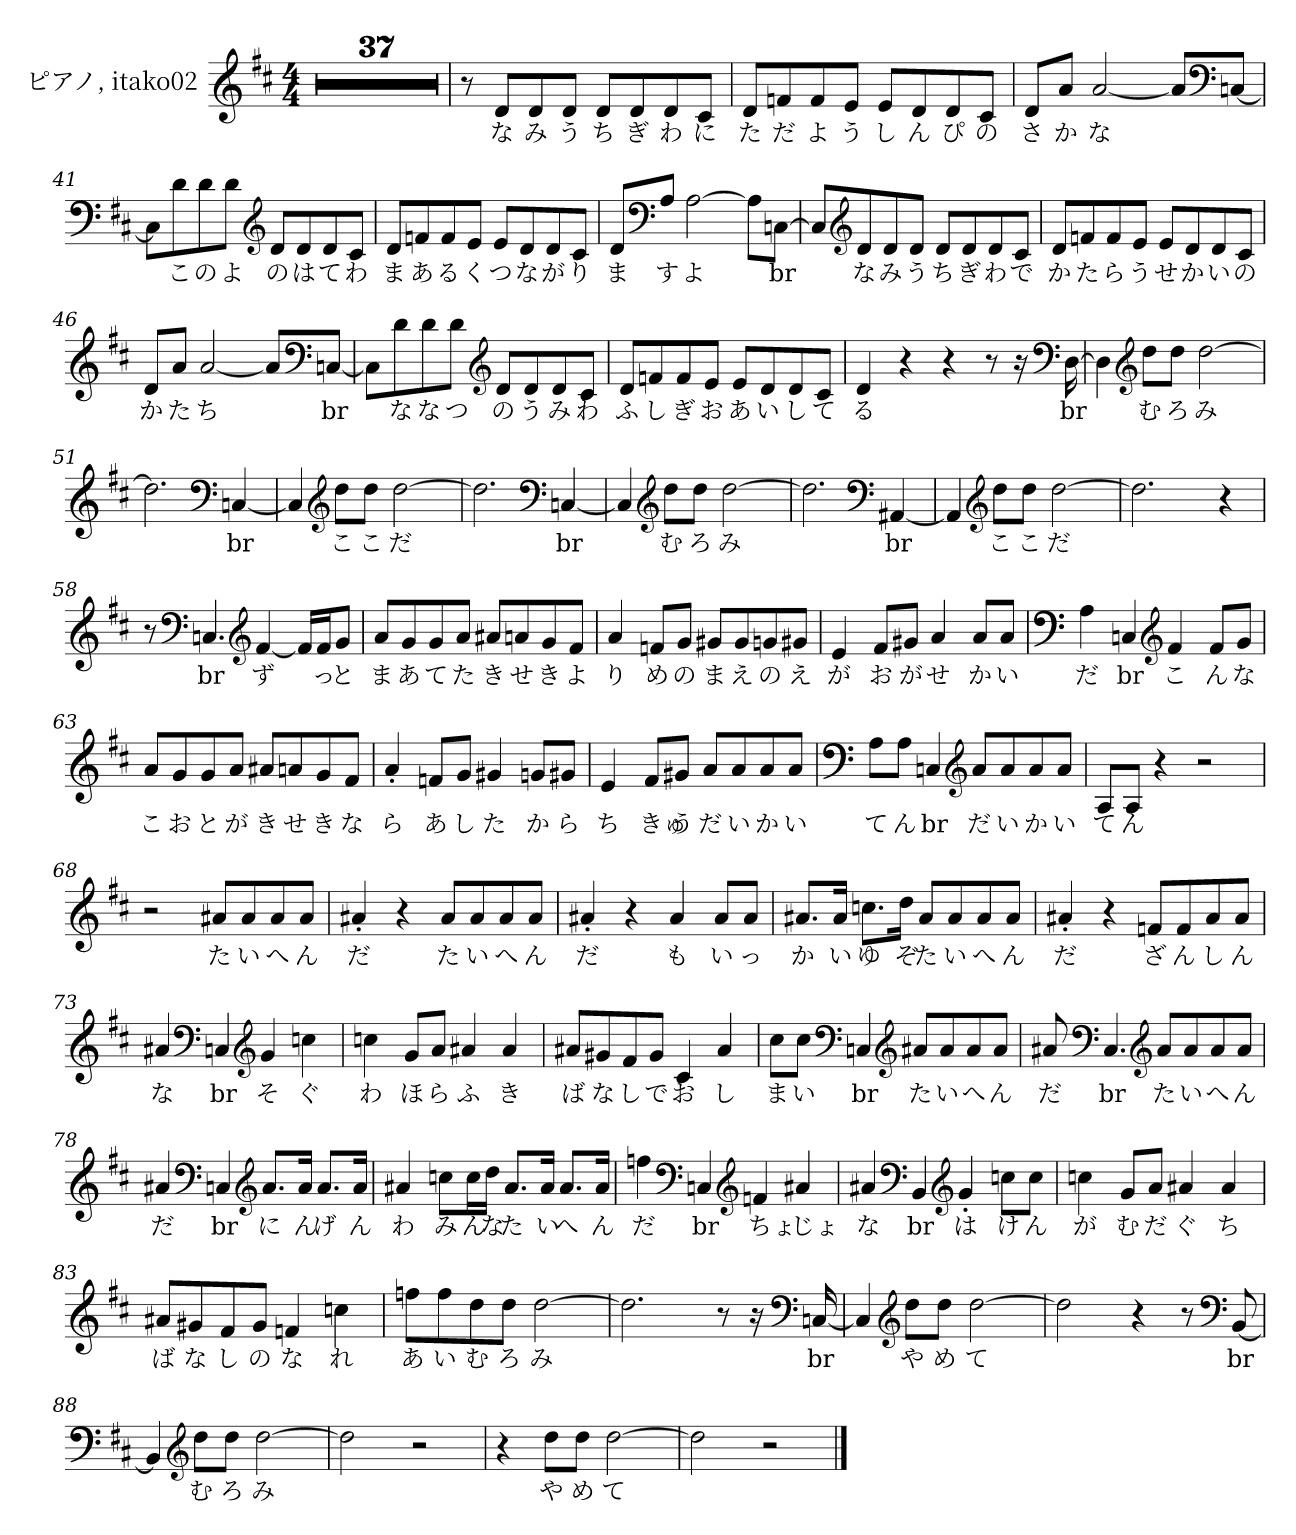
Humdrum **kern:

**kern	**text
*part1	*part1
*staff1	*staff1
*I"ピアノ, itako02	*
*clefG2	*
*k[f#c#]	*
*M4/4	*
*MM170	*
=1	=1
1r	.
=2	=2
1r	.
=3	=3
1r	.
=4	=4
1r	.
=5	=5
1r	.
=6	=6
1r	.
=7	=7
1r	.
=8	=8
1r	.
=9	=9
1r	.
=10	=10
1r	.
=11	=11
1r	.
=12	=12
1r	.
=13	=13
1r	.
=14	=14
1r	.
=15	=15
1r	.
=16	=16
1r	.
!!LO:LB:g=z
=17	=17
1r	.
=18	=18
1r	.
=19	=19
1r	.
=20	=20
1r	.
=21	=21
1r	.
=22	=22
1r	.
=23	=23
1r	.
=24	=24
1r	.
=25	=25
1r	.
=26	=26
1r	.
=27	=27
1r	.
=28	=28
1r	.
=29	=29
1r	.
=30	=30
1r	.
=31	=31
1r	.
=32	=32
1r	.
=33	=33
1r	.
!!LO:LB:g=z
=34	=34
1r	.
=35	=35
1r	.
=36	=36
1r	.
=37	=37
1r	.
=38	=38
8r	.
!	!LO:LY:b
8d/L	な
!	!LO:LY:b
8d/	み
!	!LO:LY:b
8d/J	う
!	!LO:LY:b
8d/L	ち
!	!LO:LY:b
8d/	ぎ
!	!LO:LY:b
8d/	わ
!	!LO:LY:b
8c#/J	に
=39	=39
!	!LO:LY:b
8d/L	た
!	!LO:LY:b
8fn/	だ
!	!LO:LY:b
8f/	よ
!	!LO:LY:b
8e/J	う
!	!LO:LY:b
8e/L	し
!	!LO:LY:b
8d/	ん
!	!LO:LY:b
8d/	ぴ
!	!LO:LY:b
8c#/J	の
=40	=40
!	!LO:LY:b
8d/L	さ
!	!LO:LY:b
8a/J	か
!	!LO:LY:b
[2a/	な
8a/L]	.
*clefF4	*
[8Cn/J	.
!!LO:LB:g=z
=41	=41
8C\L]	.
!	!LO:LY:b
8d\	こ
!	!LO:LY:b
8d\	の
!	!LO:LY:b
8d\J	よ
*clefG2	*
!	!LO:LY:b
8d/L	の
!	!LO:LY:b
8d/	は
!	!LO:LY:b
8d/	て
!	!LO:LY:b
8c#/J	わ
=42	=42
!	!LO:LY:b
8d/L	ま
!	!LO:LY:b
8fn/	あ
!	!LO:LY:b
8f/	る
!	!LO:LY:b
8e/J	く
!	!LO:LY:b
8e/L	つ
!	!LO:LY:b
8d/	な
!	!LO:LY:b
8d/	が
!	!LO:LY:b
8c#/J	り
=43	=43
!	!LO:LY:b
8d/L	ま
*clefF4	*
!	!LO:LY:b
8A/J	す
!	!LO:LY:b
[2A\	よ
8A\L]	.
!	!LO:LY:b
[8Cn\J	br
=44	=44
8C/L]	.
*clefG2	*
!	!LO:LY:b
8d/	な
!	!LO:LY:b
8d/	み
!	!LO:LY:b
8d/J	う
!	!LO:LY:b
8d/L	ち
!	!LO:LY:b
8d/	ぎ
!	!LO:LY:b
8d/	わ
!	!LO:LY:b
8c#/J	で
!!LO:LB:g=z
=45	=45
!	!LO:LY:b
8d/L	か
!	!LO:LY:b
8fn/	た
!	!LO:LY:b
8f/	ら
!	!LO:LY:b
8e/J	う
!	!LO:LY:b
8e/L	せ
!	!LO:LY:b
8d/	か
!	!LO:LY:b
8d/	い
!	!LO:LY:b
8c#/J	の
=46	=46
!	!LO:LY:b
8d/L	か
!	!LO:LY:b
8a/J	た
!	!LO:LY:b
[2a/	ち
8a/L]	.
*clefF4	*
!	!LO:LY:b
[8Cn/J	br
=47	=47
8C\L]	.
!	!LO:LY:b
8d\	な
!	!LO:LY:b
8d\	な
!	!LO:LY:b
8d\J	つ
*clefG2	*
!	!LO:LY:b
8d/L	の
!	!LO:LY:b
8d/	う
!	!LO:LY:b
8d/	み
!	!LO:LY:b
8c#/J	わ
=48	=48
!	!LO:LY:b
8d/L	ふ
!	!LO:LY:b
8fn/	し
!	!LO:LY:b
8f/	ぎ
!	!LO:LY:b
8e/J	お
!	!LO:LY:b
8e/L	あ
!	!LO:LY:b
8d/	い
!	!LO:LY:b
8d/	し
!	!LO:LY:b
8c#/J	て
!!LO:LB:g=z
=49	=49
!	!LO:LY:b
4d/	る
4r	.
4r	.
8r	.
16r	.
*clefF4	*
!	!LO:LY:b
[16D\	br
=50	=50
4D\]	.
*clefG2	*
!	!LO:LY:b
8dd\L	む
!	!LO:LY:b
8dd\J	ろ
!	!LO:LY:b
[2dd\	み
=51	=51
2.dd\]	.
*clefF4	*
!	!LO:LY:b
[4Cn/	br
=52	=52
4C/]	.
*clefG2	*
!	!LO:LY:b
8dd\L	こ
!	!LO:LY:b
8dd\J	こ
!	!LO:LY:b
[2dd\	だ
=53	=53
2.dd\]	.
*clefF4	*
!	!LO:LY:b
[4Cn/	br
=54	=54
4C/]	.
*clefG2	*
!	!LO:LY:b
8dd\L	む
!	!LO:LY:b
8dd\J	ろ
!	!LO:LY:b
[2dd\	み
!!LO:LB:g=z
=55	=55
2.dd\]	.
*clefF4	*
!	!LO:LY:b
[4AA#X/	br
=56	=56
4AA#/]	.
*clefG2	*
!	!LO:LY:b
8dd\L	こ
!	!LO:LY:b
8dd\J	こ
!	!LO:LY:b
[2dd\	だ
=57	=57
2.dd\]	.
4r	.
=58	=58
8r	.
*clefF4	*
!	!LO:LY:b
4.Cn/	br
*clefG2	*
!	!LO:LY:b
[4f#/	ず
16f#/LL]	.
!	!LO:LY:b
16f#/J	っ
!	!LO:LY:b
8g/J	と
=59	=59
!	!LO:LY:b
8a/L	ま
!	!LO:LY:b
8g/	あ
!	!LO:LY:b
8g/	て
!	!LO:LY:b
8a/J	た
!	!LO:LY:b
8a#X/L	き
!	!LO:LY:b
8an/	せ
!	!LO:LY:b
8g/	き
!	!LO:LY:b
8f#/J	よ
!!LO:LB:g=z
=60	=60
!	!LO:LY:b
4a/	り
!	!LO:LY:b
8fn/L	め
!	!LO:LY:b
8g/J	の
!	!LO:LY:b
8g#X/L	ま
!	!LO:LY:b
8g#/	え
!	!LO:LY:b
8gn/	の
!	!LO:LY:b
8g#X/J	え
=61	=61
!	!LO:LY:b
4e/	が
!	!LO:LY:b
8f#/L	お
!	!LO:LY:b
8g#X/J	が
!	!LO:LY:b
4a/	せ
!	!LO:LY:b
8a/L	か
!	!LO:LY:b
8a/J	い
=62	=62
*clefF4	*
!	!LO:LY:b
4A\	だ
!	!LO:LY:b
4Cn/	br
*clefG2	*
!	!LO:LY:b
4f#/	こ
!	!LO:LY:b
8f#/L	ん
!	!LO:LY:b
8g/J	な
=63	=63
!	!LO:LY:b
8a/L	こ
!	!LO:LY:b
8g/	お
!	!LO:LY:b
8g/	と
!	!LO:LY:b
8a/J	が
!	!LO:LY:b
8a#X/L	き
!	!LO:LY:b
8an/	せ
!	!LO:LY:b
8g/	き
!	!LO:LY:b
8f#/J	な
!!LO:LB:g=z
=64	=64
!	!LO:LY:b
4a'/	ら
!	!LO:LY:b
8fn/L	あ
!	!LO:LY:b
8g/J	し
!	!LO:LY:b
4g#X/	た
!	!LO:LY:b
8gn/L	か
!	!LO:LY:b
8g#X/J	ら
=65	=65
!	!LO:LY:b
4e/	ち
!	!LO:LY:b
8f#/L	きゅ
!	!LO:LY:b
8g#X/J	う
!	!LO:LY:b
8a/L	だ
!	!LO:LY:b
8a/	い
!	!LO:LY:b
8a/	か
!	!LO:LY:b
8a/J	い
=66	=66
*clefF4	*
!	!LO:LY:b
8A\L	て
!	!LO:LY:b
8A\J	ん
!	!LO:LY:b
4Cn/	br
*clefG2	*
!	!LO:LY:b
8a/L	だ
!	!LO:LY:b
8a/	い
!	!LO:LY:b
8a/	か
!	!LO:LY:b
8a/J	い
=67	=67
!	!LO:LY:b
8A/L	て
!	!LO:LY:b
8A/J	ん
4r	.
2r	.
=68	=68
2r	.
!	!LO:LY:b
8a#X/L	た
!	!LO:LY:b
8a#/	い
!	!LO:LY:b
8a#/	へ
!	!LO:LY:b
8a#/J	ん
!!LO:LB:g=z
=69	=69
!	!LO:LY:b
4a#X'/	だ
4r	.
!	!LO:LY:b
8a#/L	た
!	!LO:LY:b
8a#/	い
!	!LO:LY:b
8a#/	へ
!	!LO:LY:b
8a#/J	ん
=70	=70
!	!LO:LY:b
4a#X'/	だ
4r	.
!	!LO:LY:b
4a#/	も
!	!LO:LY:b
8a#/L	い
!	!LO:LY:b
8a#/J	っ
=71	=71
!	!LO:LY:b
8.a#X/L	か
!	!LO:LY:b
16a#/Jk	い
!	!LO:LY:b
8.ccn\L	ゆ
!	!LO:LY:b
16dd\Jk	ぞ
!	!LO:LY:b
8a#/L	た
!	!LO:LY:b
8a#/	い
!	!LO:LY:b
8a#/	へ
!	!LO:LY:b
8a#/J	ん
=72	=72
!	!LO:LY:b
4a#X'/	だ
4r	.
!	!LO:LY:b
8fn/L	ざ
!	!LO:LY:b
8f/	ん
!	!LO:LY:b
8a#/	し
!	!LO:LY:b
8a#/J	ん
=73	=73
!	!LO:LY:b
4a#X/	な
*clefF4	*
!	!LO:LY:b
4Cn/	br
*clefG2	*
!	!LO:LY:b
4g/	そ
!	!LO:LY:b
4ccn\	ぐ
!!LO:LB:g=z
=74	=74
!	!LO:LY:b
4ccn\	わ
!	!LO:LY:b
8g/L	ほ
!	!LO:LY:b
8a/J	ら
!	!LO:LY:b
4a#X/	ふ
!	!LO:LY:b
4a#/	き
=75	=75
!	!LO:LY:b
8a#X/L	ば
!	!LO:LY:b
8g#X/	な
!	!LO:LY:b
8f#/	し
!	!LO:LY:b
8g#/J	で
!	!LO:LY:b
4c#/	お
!	!LO:LY:b
4a#/	し
=76	=76
!	!LO:LY:b
8cc#\L	ま
!	!LO:LY:b
8cc#\J	い
*clefF4	*
!	!LO:LY:b
4Cn/	br
*clefG2	*
!	!LO:LY:b
8a#X/L	た
!	!LO:LY:b
8a#/	い
!	!LO:LY:b
8a#/	へ
!	!LO:LY:b
8a#/J	ん
=77	=77
!	!LO:LY:b
8a#X/	だ
*clefF4	*
!	!LO:LY:b
4.C#/	br
*clefG2	*
!	!LO:LY:b
8a#/L	た
!	!LO:LY:b
8a#/	い
!	!LO:LY:b
8a#/	へ
!	!LO:LY:b
8a#/J	ん
!!LO:PB:g=z
=78	=78
!	!LO:LY:b
4a#X/	だ
*clefF4	*
!	!LO:LY:b
4Cn/	br
*clefG2	*
!	!LO:LY:b
8.a#/L	に
!	!LO:LY:b
16a#/Jk	ん
!	!LO:LY:b
8.a#/L	げ
!	!LO:LY:b
16a#/Jk	ん
=79	=79
!	!LO:LY:b
4a#X/	わ
!	!LO:LY:b
8ccn\L	み
!	!LO:LY:b
16cc\L	ん
!	!LO:LY:b
16dd\JJ	な
!	!LO:LY:b
8.a#/L	た
!	!LO:LY:b
16a#/Jk	い
!	!LO:LY:b
8.a#/L	へ
!	!LO:LY:b
16a#/Jk	ん
=80	=80
!	!LO:LY:b
4ffn\	だ
*clefF4	*
!	!LO:LY:b
4Cn/	br
*clefG2	*
!	!LO:LY:b
4fn/	ちょ
!	!LO:LY:b
4a#X/	じょ
!!LO:LB:g=z
=81	=81
!	!LO:LY:b
4a#X/	な
*clefF4	*
!	!LO:LY:b
4BB/	br
*clefG2	*
!	!LO:LY:b
4g'/	は
!	!LO:LY:b
8ccn\L	け
!	!LO:LY:b
8cc\J	ん
=82	=82
!	!LO:LY:b
4ccn\	が
!	!LO:LY:b
8g/L	む
!	!LO:LY:b
8a/J	だ
!	!LO:LY:b
4a#X/	ぐ
!	!LO:LY:b
4a#/	ち
=83	=83
!	!LO:LY:b
8a#X/L	ば
!	!LO:LY:b
8g#X/	な
!	!LO:LY:b
8f#/	し
!	!LO:LY:b
8g#/J	の
!	!LO:LY:b
4fn/	な
!	!LO:LY:b
4ccn\	れ
=84	=84
!	!LO:LY:b
8ffn\L	あ
!	!LO:LY:b
8ff\	い
!	!LO:LY:b
8dd\	む
!	!LO:LY:b
8dd\J	ろ
!	!LO:LY:b
[2dd\	み
=85	=85
2.dd\]	.
8r	.
16r	.
*clefF4	*
!	!LO:LY:b
[16Cn/	br
!!LO:LB:g=z
=86	=86
4C/]	.
*clefG2	*
!	!LO:LY:b
8dd\L	や
!	!LO:LY:b
8dd\J	め
!	!LO:LY:b
[2dd\	て
=87	=87
2dd\]	.
4r	.
8r	.
*clefF4	*
!	!LO:LY:b
[8BB/	br
=88	=88
4BB/]	.
*clefG2	*
!	!LO:LY:b
8dd\L	む
!	!LO:LY:b
8dd\J	ろ
!	!LO:LY:b
[2dd\	み
=89	=89
2dd\]	.
2r	.
=90	=90
4r	.
!	!LO:LY:b
8dd\L	や
!	!LO:LY:b
8dd\J	め
!	!LO:LY:b
[2dd\	て
=91	=91
2dd\]	.
2r	.
==	==
*-	*-
